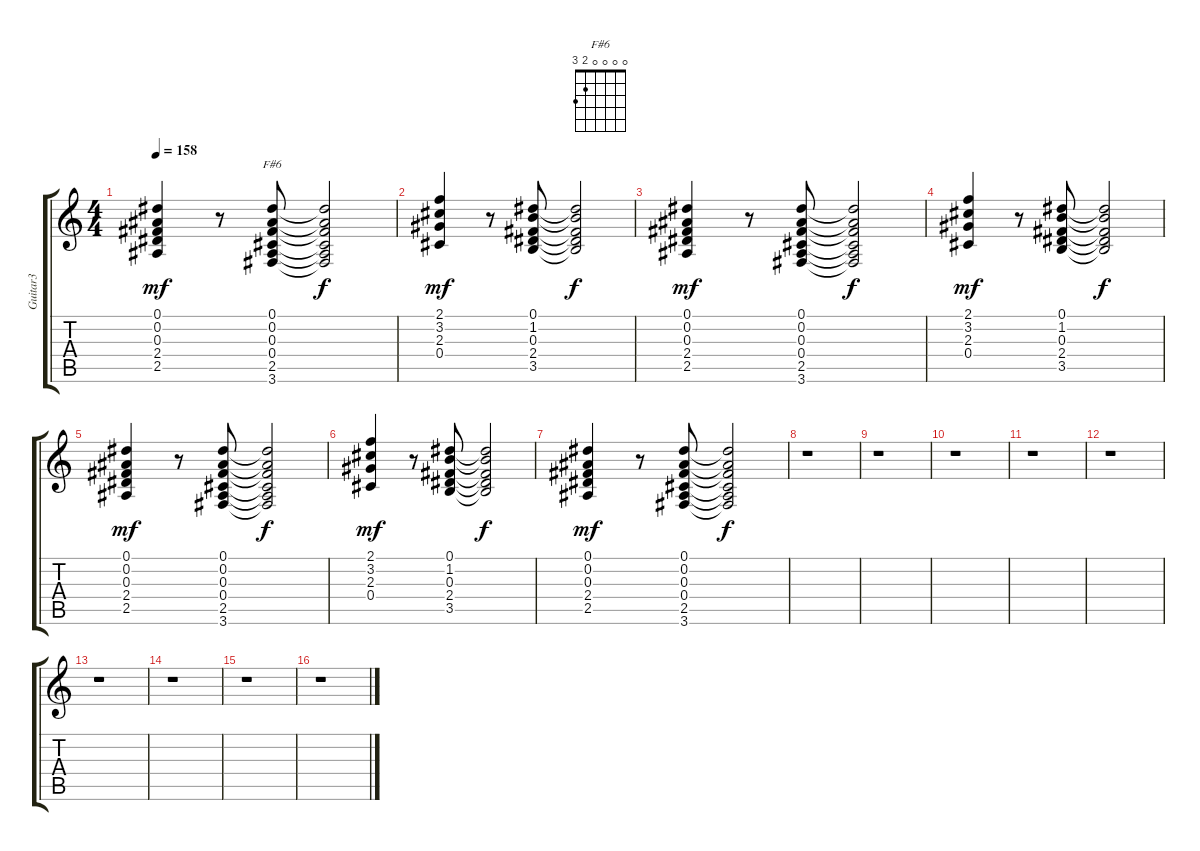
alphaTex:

\track ("Guitar3" "Guitar3") {instrument electricguitarclean}
\staff {score tabs}
\tuning (Eb4 Bb3 Gb3 Db3 Ab2 Eb2) {hide}
\chord ("F#6" 0 0 0 0 2 3)
\ts (4 4)
\tempo 158
\clef g2
\ks c
(0.1 0.2 0.3 2.4 2.5).4{dy mf instrument electricguitarclean} r.8 (0.1 0.2 0.3 0.4 2.5 3.6).8{ch "F#6"} (0.1{t} 0.2{t} 0.3{t} 0.4{t} 2.5{t} 3.6{t}).2{dy f} |
(2.1 3.2 2.3 0.4).4{dy mf} r.8 (0.1 1.2 0.3 2.4 3.5).8 (0.1{t} 1.2{t} 0.3{t} 2.4{t} 3.5{t}).2{dy f} |
(0.1 0.2 0.3 2.4 2.5).4{dy mf instrument electricguitarclean} r.8 (0.1 0.2 0.3 0.4 2.5 3.6).8 (0.1{t} 0.2{t} 0.3{t} 0.4{t} 2.5{t} 3.6{t}).2{dy f} |
(2.1 3.2 2.3 0.4).4{dy mf} r.8 (0.1 1.2 0.3 2.4 3.5).8 (0.1{t} 1.2{t} 0.3{t} 2.4{t} 3.5{t}).2{dy f} |
(0.1 0.2 0.3 2.4 2.5).4{dy mf instrument electricguitarclean} r.8 (0.1 0.2 0.3 0.4 2.5 3.6).8 (0.1{t} 0.2{t} 0.3{t} 0.4{t} 2.5{t} 3.6{t}).2{dy f} |
(2.1 3.2 2.3 0.4).4{dy mf} r.8 (0.1 1.2 0.3 2.4 3.5).8 (0.1{t} 1.2{t} 0.3{t} 2.4{t} 3.5{t}).2{dy f} |
(0.1 0.2 0.3 2.4 2.5).4{dy mf instrument electricguitarclean} r.8 (0.1 0.2 0.3 0.4 2.5 3.6).8 (0.1{t} 0.2{t} 0.3{t} 0.4{t} 2.5{t} 3.6{t}).2{dy f} |
r.1 |
r.1 |
r.1 |
r.1 |
r.1 |
r.1 |
r.1 |
r.1 |
r.1
